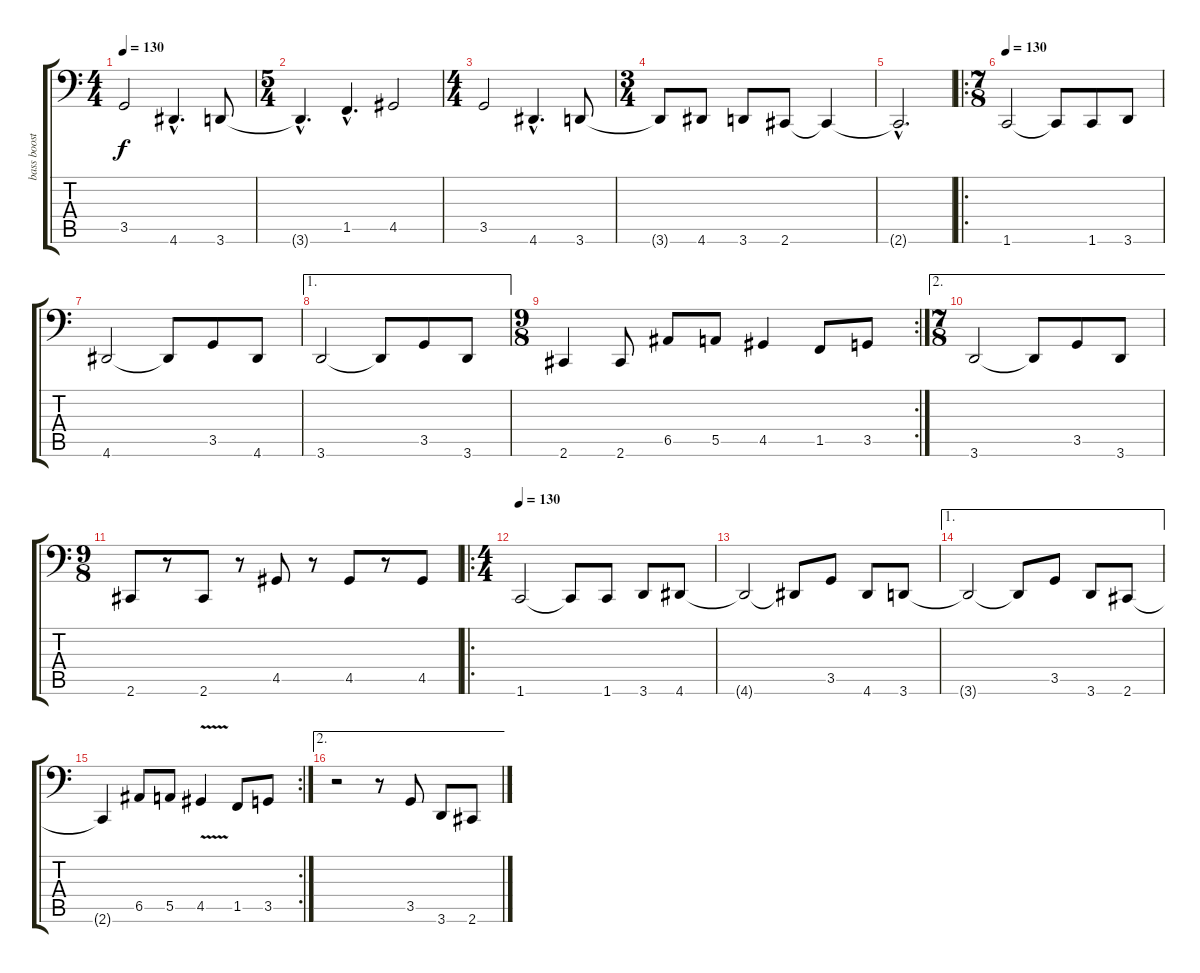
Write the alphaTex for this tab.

\track ("bass boost" "bass boost") {instrument electricbassfinger}
\staff {score tabs}
\tuning (C3 G2 D2 A1 E1 B0) {hide}
\ts (4 4)
\tempo 130
\clef f4
\ks c
3.5.2{dy f} 4.6{hac}.4{d} 3.6.8 |
\ts (5 4)
3.6{hac t}.4{d} 1.5{hac}.4{d} 4.5.2 |
\ts (4 4)
3.5.2 4.6{hac}.4{d} 3.6.8 |
\ts (3 4)
3.6{t}.8 4.6.8 3.6.8 2.6.8 2.6{t}.4 |
2.6{hac t}.2{d} |
\ro
\ts (7 8)
\tempo 130
1.6.2 1.6{t}.8 1.6.8 3.6.8 |
4.6.2 4.6{t}.8 3.5.8 4.6.8 |
\ae 1
3.6.2 3.6{t}.8 3.5.8 3.6.8 |
\rc 2
\ts (9 8)
2.6.4 2.6.8 6.5.8 5.5.8 4.5.4 1.5.8 3.5.8 |
\ae 2
\ts (7 8)
3.6.2 3.6{t}.8 3.5.8 3.6.8 |
\ts (9 8)
2.6.8 r.8 2.6.8 r.8 4.5.8 r.8 4.5.8 r.8 4.5.8 |
\ro
\ts (4 4)
\tempo 130
1.6.2 1.6{t}.8 1.6.8 3.6.8 4.6.8 |
4.6{t}.2 4.6{t}.8 3.5.8 4.6.8 3.6.8 |
\ae 1
3.6{t}.2 3.6{t}.8 3.5.8 3.6.8 2.6.8 |
\rc 2
2.6{t}.4 6.5.8 5.5.8 4.5{v}.4 1.5.8 3.5.8 |
\ae 2
r.2 r.8 3.5.8 3.6.8 2.6.8
